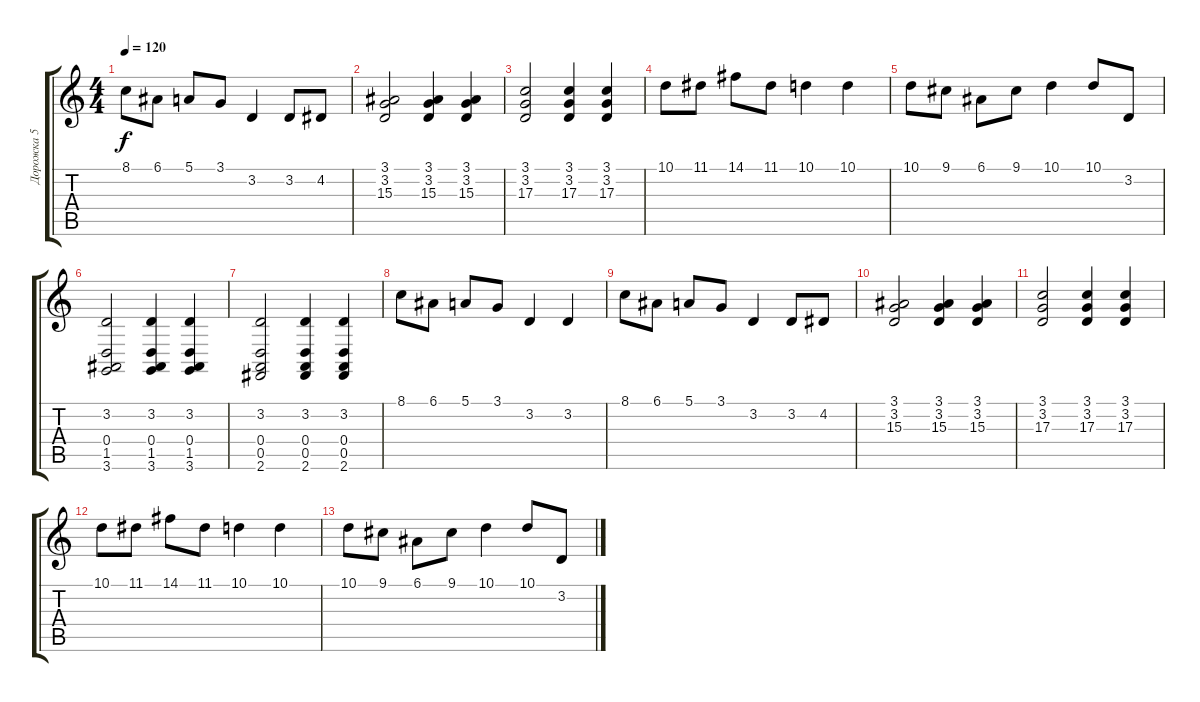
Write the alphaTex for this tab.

\track ("Дорожка 5" "Дорожка 5") {instrument accordion}
\staff {score tabs}
\tuning (E4 B3 G3 D3 A2 E2) {hide}
\ts (4 4)
\tempo 120
\clef g2
\ks c
8.1.8{dy f} 6.1.8 5.1.8 3.1.8 3.2.4 3.2.8 4.2.8 |
(3.1 3.2 15.3).2 (3.1 3.2 15.3).4 (3.1 3.2 15.3).4 |
(3.1 3.2 17.3).2 (3.1 3.2 17.3).4 (3.1 3.2 17.3).4 |
10.1.8 11.1.8 14.1.8 11.1.8 10.1.4 10.1.4 |
10.1.8 9.1.8 6.1.8 9.1.8 10.1.4 10.1.8 3.2.8 |
(3.2 0.4 1.5 3.6).2 (3.2 0.4 1.5 3.6).4 (3.2 0.4 1.5 3.6).4 |
(3.2 0.4 0.5 2.6).2 (3.2 0.4 0.5 2.6).4 (3.2 0.4 0.5 2.6).4 |
8.1.8 6.1.8 5.1.8 3.1.8 3.2.4 3.2.4 |
8.1.8 6.1.8 5.1.8 3.1.8 3.2.4 3.2.8 4.2.8 |
(3.1 3.2 15.3).2 (3.1 3.2 15.3).4 (3.1 3.2 15.3).4 |
(3.1 3.2 17.3).2 (3.1 3.2 17.3).4 (3.1 3.2 17.3).4 |
10.1.8 11.1.8 14.1.8 11.1.8 10.1.4 10.1.4 |
10.1.8 9.1.8 6.1.8 9.1.8 10.1.4 10.1.8 3.2.8
